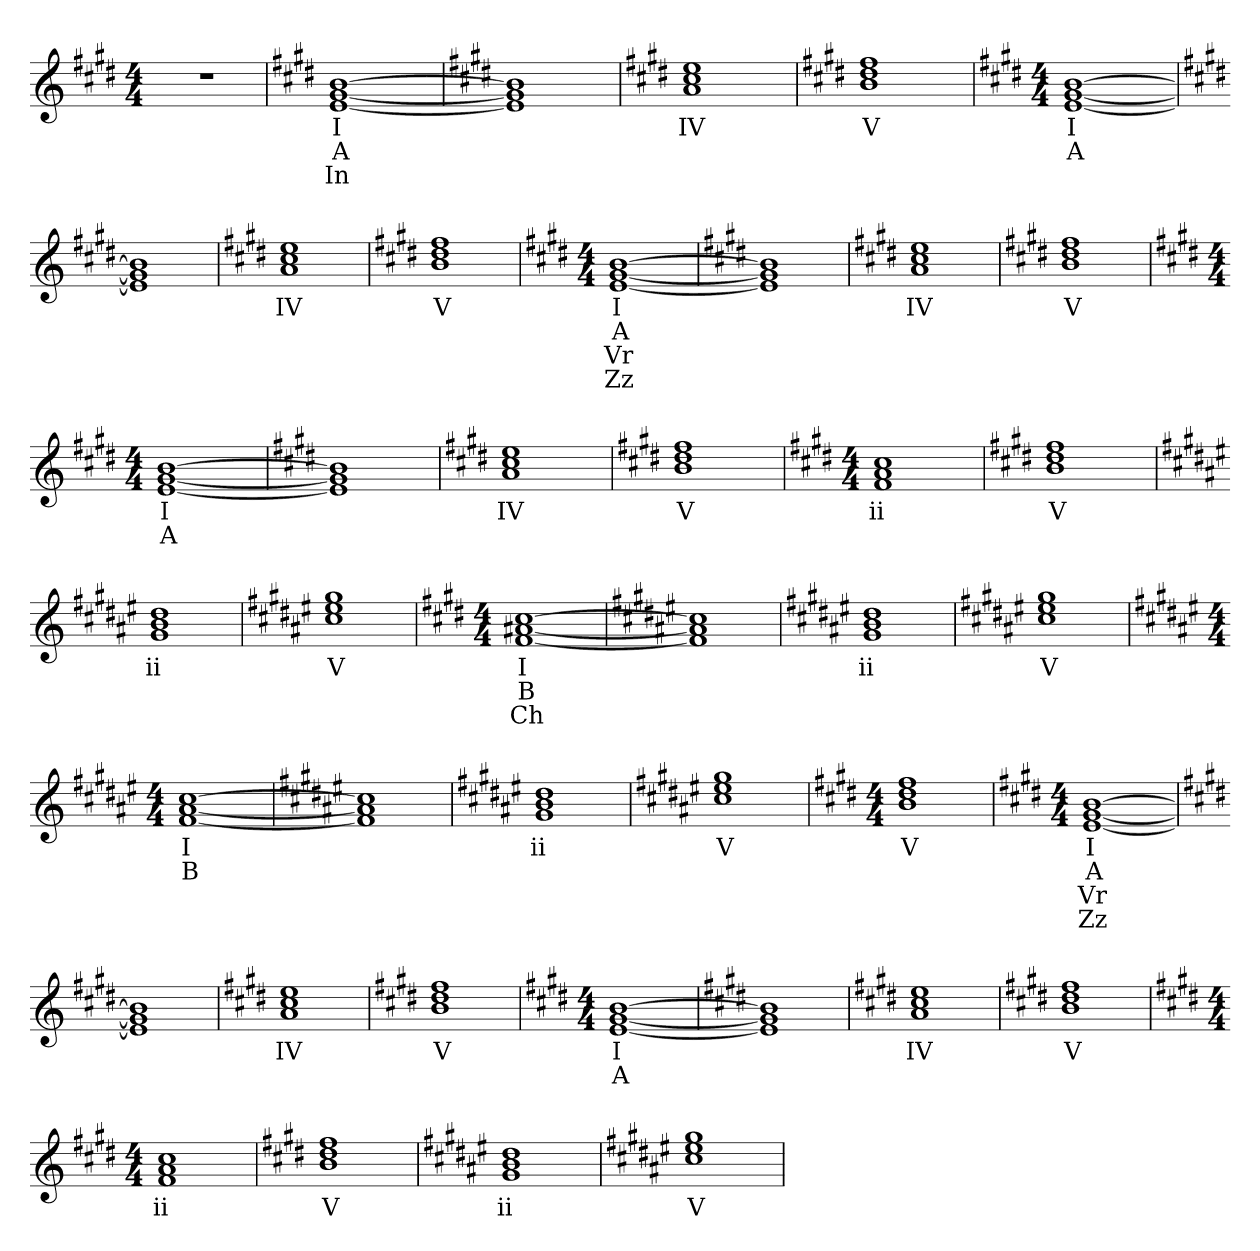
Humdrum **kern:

**kern	**text	**text	**text	**text
*part1	*part1	*part1	*part1	*part1
*staff1	*staff1	*staff1	*staff1	*staff1
*k[f#c#g#d#]	*	*	*	*
*E:	*	*	*	*
*M4/4	*	*	*	*
=	=	=	=	=
1r	.	.	.	.
=	=	=	=	=
*k[f#c#g#d#]	*	*	*	*
*E:	*	*	*	*
[1e [1g# [1b	I	A	In	.
=	=	=	=	=
*k[f#c#g#d#]	*	*	*	*
*E:	*	*	*	*
1e] 1g#] 1b]	.	.	.	.
=	=	=	=	=
*k[f#c#g#d#]	*	*	*	*
*E:	*	*	*	*
1a 1cc# 1ee	IV	.	.	.
=	=	=	=	=
*k[f#c#g#d#]	*	*	*	*
*E:	*	*	*	*
1b 1dd# 1ff#	V	.	.	.
=	=	=	=	=
*k[f#c#g#d#]	*	*	*	*
*E:	*	*	*	*
*M4/4	*	*	*	*
[1e [1g# [1b	I	A	.	.
=	=	=	=	=
*k[f#c#g#d#]	*	*	*	*
*E:	*	*	*	*
1e] 1g#] 1b]	.	.	.	.
=	=	=	=	=
*k[f#c#g#d#]	*	*	*	*
*E:	*	*	*	*
1a 1cc# 1ee	IV	.	.	.
=	=	=	=	=
*k[f#c#g#d#]	*	*	*	*
*E:	*	*	*	*
1b 1dd# 1ff#	V	.	.	.
=	=	=	=	=
*k[f#c#g#d#]	*	*	*	*
*E:	*	*	*	*
*M4/4	*	*	*	*
[1e [1g# [1b	I	A	Vr	Zz
=	=	=	=	=
*k[f#c#g#d#]	*	*	*	*
*E:	*	*	*	*
1e] 1g#] 1b]	.	.	.	.
=	=	=	=	=
*k[f#c#g#d#]	*	*	*	*
*E:	*	*	*	*
1a 1cc# 1ee	IV	.	.	.
=	=	=	=	=
*k[f#c#g#d#]	*	*	*	*
*E:	*	*	*	*
1b 1dd# 1ff#	V	.	.	.
=	=	=	=	=
*k[f#c#g#d#]	*	*	*	*
*E:	*	*	*	*
*M4/4	*	*	*	*
[1e [1g# [1b	I	A	.	.
=	=	=	=	=
*k[f#c#g#d#]	*	*	*	*
*E:	*	*	*	*
1e] 1g#] 1b]	.	.	.	.
=	=	=	=	=
*k[f#c#g#d#]	*	*	*	*
*E:	*	*	*	*
1a 1cc# 1ee	IV	.	.	.
=	=	=	=	=
*k[f#c#g#d#]	*	*	*	*
*E:	*	*	*	*
1b 1dd# 1ff#	V	.	.	.
=	=	=	=	=
*k[f#c#g#d#]	*	*	*	*
*E:	*	*	*	*
*M4/4	*	*	*	*
1f# 1a 1cc#	ii	.	.	.
=	=	=	=	=
*k[f#c#g#d#]	*	*	*	*
*E:	*	*	*	*
1b 1dd# 1ff#	V	.	.	.
=	=	=	=	=
*k[f#c#g#d#a#e#]	*	*	*	*
*F#:	*	*	*	*
1g# 1b 1dd#	ii	.	.	.
=	=	=	=	=
*k[f#c#g#d#a#e#]	*	*	*	*
*F#:	*	*	*	*
1cc# 1ee# 1gg#	V	.	.	.
=	=	=	=	=
*k[f#c#g#d#]	*	*	*	*
*E:	*	*	*	*
*M4/4	*	*	*	*
[1f# [1a#X [1cc#	I	B	Ch	.
=	=	=	=	=
*k[f#c#g#d#a#e#]	*	*	*	*
*F#:	*	*	*	*
1f#] 1a#] 1cc#]	.	.	.	.
=	=	=	=	=
*k[f#c#g#d#a#e#]	*	*	*	*
*F#:	*	*	*	*
1g# 1b 1dd#	ii	.	.	.
=	=	=	=	=
*k[f#c#g#d#a#e#]	*	*	*	*
*F#:	*	*	*	*
1cc# 1ee# 1gg#	V	.	.	.
=	=	=	=	=
*k[f#c#g#d#a#e#]	*	*	*	*
*F#:	*	*	*	*
*M4/4	*	*	*	*
[1f# [1a# [1cc#	I	B	.	.
=	=	=	=	=
*k[f#c#g#d#a#e#]	*	*	*	*
*F#:	*	*	*	*
1f#] 1a#] 1cc#]	.	.	.	.
=	=	=	=	=
*k[f#c#g#d#a#e#]	*	*	*	*
*F#:	*	*	*	*
1g# 1b 1dd#	ii	.	.	.
=	=	=	=	=
*k[f#c#g#d#a#e#]	*	*	*	*
*F#:	*	*	*	*
1cc# 1ee# 1gg#	V	.	.	.
=	=	=	=	=
*k[f#c#g#d#]	*	*	*	*
*E:	*	*	*	*
*M4/4	*	*	*	*
1b 1dd# 1ff#	V	.	.	.
=	=	=	=	=
*k[f#c#g#d#]	*	*	*	*
*E:	*	*	*	*
*M4/4	*	*	*	*
[1e [1g# [1b	I	A	Vr	Zz
=	=	=	=	=
*k[f#c#g#d#]	*	*	*	*
*E:	*	*	*	*
1e] 1g#] 1b]	.	.	.	.
=	=	=	=	=
*k[f#c#g#d#]	*	*	*	*
*E:	*	*	*	*
1a 1cc# 1ee	IV	.	.	.
=	=	=	=	=
*k[f#c#g#d#]	*	*	*	*
*E:	*	*	*	*
1b 1dd# 1ff#	V	.	.	.
=	=	=	=	=
*k[f#c#g#d#]	*	*	*	*
*E:	*	*	*	*
*M4/4	*	*	*	*
[1e [1g# [1b	I	A	.	.
=	=	=	=	=
*k[f#c#g#d#]	*	*	*	*
*E:	*	*	*	*
1e] 1g#] 1b]	.	.	.	.
=	=	=	=	=
*k[f#c#g#d#]	*	*	*	*
*E:	*	*	*	*
1a 1cc# 1ee	IV	.	.	.
=	=	=	=	=
*k[f#c#g#d#]	*	*	*	*
*E:	*	*	*	*
1b 1dd# 1ff#	V	.	.	.
=	=	=	=	=
*k[f#c#g#d#]	*	*	*	*
*E:	*	*	*	*
*M4/4	*	*	*	*
1f# 1a 1cc#	ii	.	.	.
=	=	=	=	=
*k[f#c#g#d#]	*	*	*	*
*E:	*	*	*	*
1b 1dd# 1ff#	V	.	.	.
=	=	=	=	=
*k[f#c#g#d#a#e#]	*	*	*	*
*F#:	*	*	*	*
1g# 1b 1dd#	ii	.	.	.
=	=	=	=	=
*k[f#c#g#d#a#e#]	*	*	*	*
*F#:	*	*	*	*
1cc# 1ee# 1gg#	V	.	.	.
=	=	=	=	=
*-	*-	*-	*-	*-
